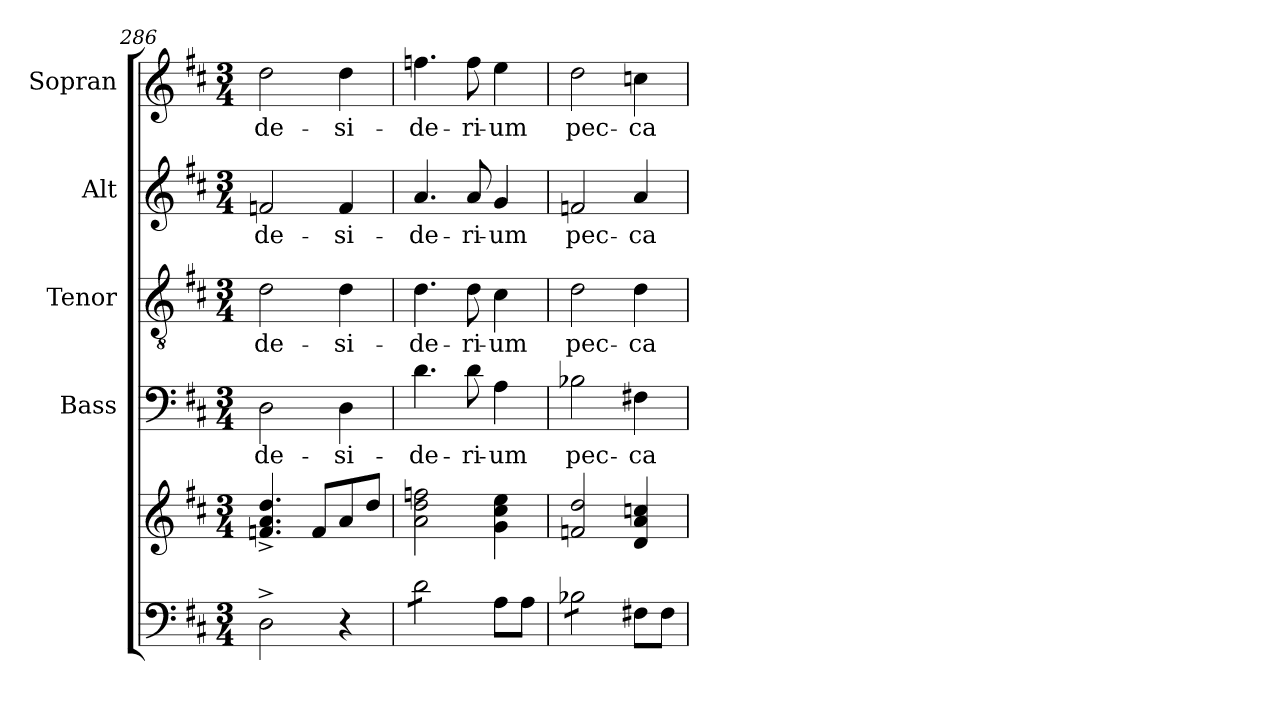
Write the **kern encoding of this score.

**kern	**kern	**kern	**text	**kern	**text	**kern	**text	**kern	**text
*part5	*part5	*part4	*part4	*part3	*part3	*part2	*part2	*part1	*part1
*staff6	*staff5	*staff4	*staff4	*staff3	*staff3	*staff2	*staff2	*staff1	*staff1
*	*	*I"Bass	*	*I"Tenor	*	*I"Alt	*	*I"Sopran	*
*	*	*I'B.	*	*I'T.	*	*I'A.	*	*I'S.	*
*clefF4	*clefG2	*clefF4	*	*clefGv2	*	*clefG2	*	*clefG2	*
*k[f#c#]	*k[f#c#]	*k[f#c#]	*	*k[f#c#]	*	*k[f#c#]	*	*k[f#c#]	*
*D:	*D:	*D:	*	*D:	*	*D:	*	*D:	*
*M3/4	*M3/4	*M3/4	*	*M3/4	*	*M3/4	*	*M3/4	*
=286	=286	=286	=286	=286	=286	=286	=286	=286	=286
!	!	!	!LO:LY:b	!	!LO:LY:b	!	!LO:LY:b	!	!LO:LY:b
2D^>\	4.fn/^< 4.a/^< 4.dd/^<	2D\	de-	2d\	de-	2fn/	de-	2dd\	de-
.	8f/L	.	.	.	.	.	.	.	.
!	!	!	!LO:LY:b	!	!LO:LY:b	!	!LO:LY:b	!	!LO:LY:b
4r	8a/	4D\	-si-	4d\	-si-	4f/	-si-	4dd\	-si-
.	8dd/J	.	.	.	.	.	.	.	.
=287	=287	=287	=287	=287	=287	=287	=287	=287	=287
!	!	!	!LO:LY:b	!	!LO:LY:b	!	!LO:LY:b	!	!LO:LY:b
*tremolo	*	*	*	*	*	*	*	*	*
8d\L	2a\ 2dd\ 2ffn\	4.d\	-de-	4.d\	-de-	4.a/	-de-	4.ffn\	-de-
8d\	.	.	.	.	.	.	.	.	.
8d\	.	.	.	.	.	.	.	.	.
!	!	!	!LO:LY:b	!	!LO:LY:b	!	!LO:LY:b	!	!LO:LY:b
8d\J	.	8d\	-ri-	8d\	-ri-	8a/	-ri-	8ff\	-ri-
*Xtremolo	*	*	*	*	*	*	*	*	*
!	!	!	!LO:LY:b	!	!LO:LY:b	!	!LO:LY:b	!	!LO:LY:b
8A\L	4g\ 4cc#\ 4ee\	4A\	-um	4c#\	-um	4g/	-um	4ee\	-um
8A\J	.	.	.	.	.	.	.	.	.
=288	=288	=288	=288	=288	=288	=288	=288	=288	=288
!	!	!	!LO:LY:b	!	!LO:LY:b	!	!LO:LY:b	!	!LO:LY:b
*tremolo	*	*	*	*	*	*	*	*	*
8B-X\L	2fn/ 2dd/	2B-X\	pec-	2d\	pec-	2fn/	pec-	2dd\	pec-
8B-X\	.	.	.	.	.	.	.	.	.
8B-X\	.	.	.	.	.	.	.	.	.
8B-X\J	.	.	.	.	.	.	.	.	.
*Xtremolo	*	*	*	*	*	*	*	*	*
!	!	!	!LO:LY:b	!	!LO:LY:b	!	!LO:LY:b	!	!LO:LY:b
8F#X\L	4d/ 4a/ 4ccn/	4F#X\	-ca-	4d\	-ca-	4a/	-ca-	4ccn\	-ca-
8F#\J	.	.	.	.	.	.	.	.	.
=	=	=	=	=	=	=	=	=	=
*-	*-	*-	*-	*-	*-	*-	*-	*-	*-
